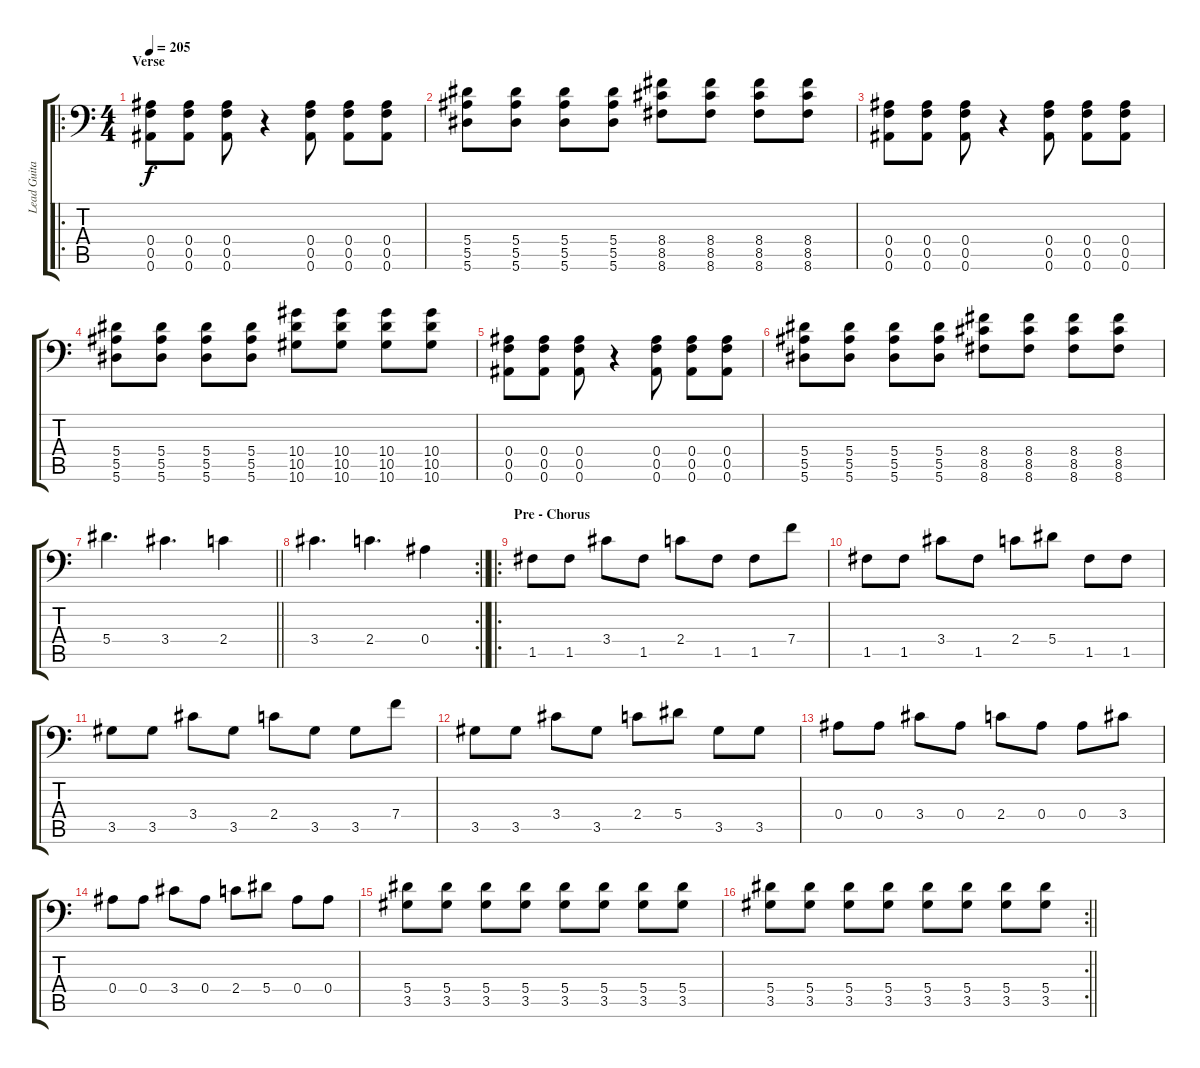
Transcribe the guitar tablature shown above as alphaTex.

\track ("Lead Guitar" "Lead Guita") {instrument distortionguitar}
\staff {score tabs}
\tuning (C4 G3 Eb3 Bb2 F2 Bb1) {hide}
\ro
\ts (4 4)
\section ("" "Verse")
\tempo 205
\clef f4
\ks c
(0.4 0.5 0.6).8{dy f balance 16} (0.4 0.5 0.6).8 (0.4 0.5 0.6).8 r.4 (0.4 0.5 0.6).8 (0.4 0.5 0.6).8 (0.4 0.5 0.6).8 |
(5.4 5.5 5.6).8 (5.4 5.5 5.6).8 (5.4 5.5 5.6).8 (5.4 5.5 5.6).8 (8.4 8.5 8.6).8 (8.4 8.5 8.6).8 (8.4 8.5 8.6).8 (8.4 8.5 8.6).8 |
(0.4 0.5 0.6).8 (0.4 0.5 0.6).8 (0.4 0.5 0.6).8 r.4 (0.4 0.5 0.6).8 (0.4 0.5 0.6).8 (0.4 0.5 0.6).8 |
(5.4 5.5 5.6).8 (5.4 5.5 5.6).8 (5.4 5.5 5.6).8 (5.4 5.5 5.6).8 (10.4 10.5 10.6).8 (10.4 10.5 10.6).8 (10.4 10.5 10.6).8 (10.4 10.5 10.6).8 |
(0.4 0.5 0.6).8 (0.4 0.5 0.6).8 (0.4 0.5 0.6).8 r.4 (0.4 0.5 0.6).8 (0.4 0.5 0.6).8 (0.4 0.5 0.6).8 |
(5.4 5.5 5.6).8 (5.4 5.5 5.6).8 (5.4 5.5 5.6).8 (5.4 5.5 5.6).8 (8.4 8.5 8.6).8 (8.4 8.5 8.6).8 (8.4 8.5 8.6).8 (8.4 8.5 8.6).8 |
\barLineRight lightlight
5.4.4{d} 3.4.4{d} 2.4.4 |
\rc 2
\barLineRight lightlight
3.4.4{d} 2.4.4{d} 0.4.4 |
\ro
\section ("" "Pre - Chorus")
1.5.8{balance 8} 1.5.8 3.4.8 1.5.8 2.4.8 1.5.8 1.5.8 7.4.8 |
1.5.8 1.5.8 3.4.8 1.5.8 2.4.8 5.4.8 1.5.8 1.5.8 |
3.5.8 3.5.8 3.4.8 3.5.8 2.4.8 3.5.8 3.5.8 7.4.8 |
3.5.8 3.5.8 3.4.8 3.5.8 2.4.8 5.4.8 3.5.8 3.5.8 |
0.4.8 0.4.8 3.4.8 0.4.8 2.4.8 0.4.8 0.4.8 3.4.8 |
0.4.8 0.4.8 3.4.8 0.4.8 2.4.8 5.4.8 0.4.8 0.4.8 |
(5.4 3.5).8 (5.4 3.5).8 (5.4 3.5).8 (5.4 3.5).8 (5.4 3.5).8 (5.4 3.5).8 (5.4 3.5).8 (5.4 3.5).8 |
\rc 2
\barLineRight lightlight
(5.4 3.5).8 (5.4 3.5).8 (5.4 3.5).8 (5.4 3.5).8 (5.4 3.5).8 (5.4 3.5).8 (5.4 3.5).8 (5.4 3.5).8
